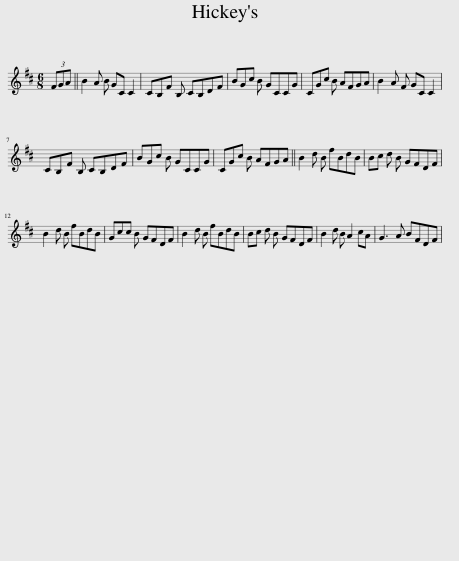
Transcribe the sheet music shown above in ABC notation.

X:1
L:1/8
M:6/8
I:linebreak $
K:D
V:1 treble
V:1
 (3FGA || B2 A B GC C2 | CB,F B, CB,DF | BGc B GCCG | CGc B AFGA | %5
 B2 A F GC C2 |$ CB,F B, CB,DF | BGc B GCCG | CGc B AFGA || B2 d B fBdB | %10
 Bc d B GFDF |$ B2 d B fBdB | Gcc B GFDF | B2 d B fBdB | Bc d B GFDF | %15
 B2 d B A2 cA | G3 A BFDF | %17
